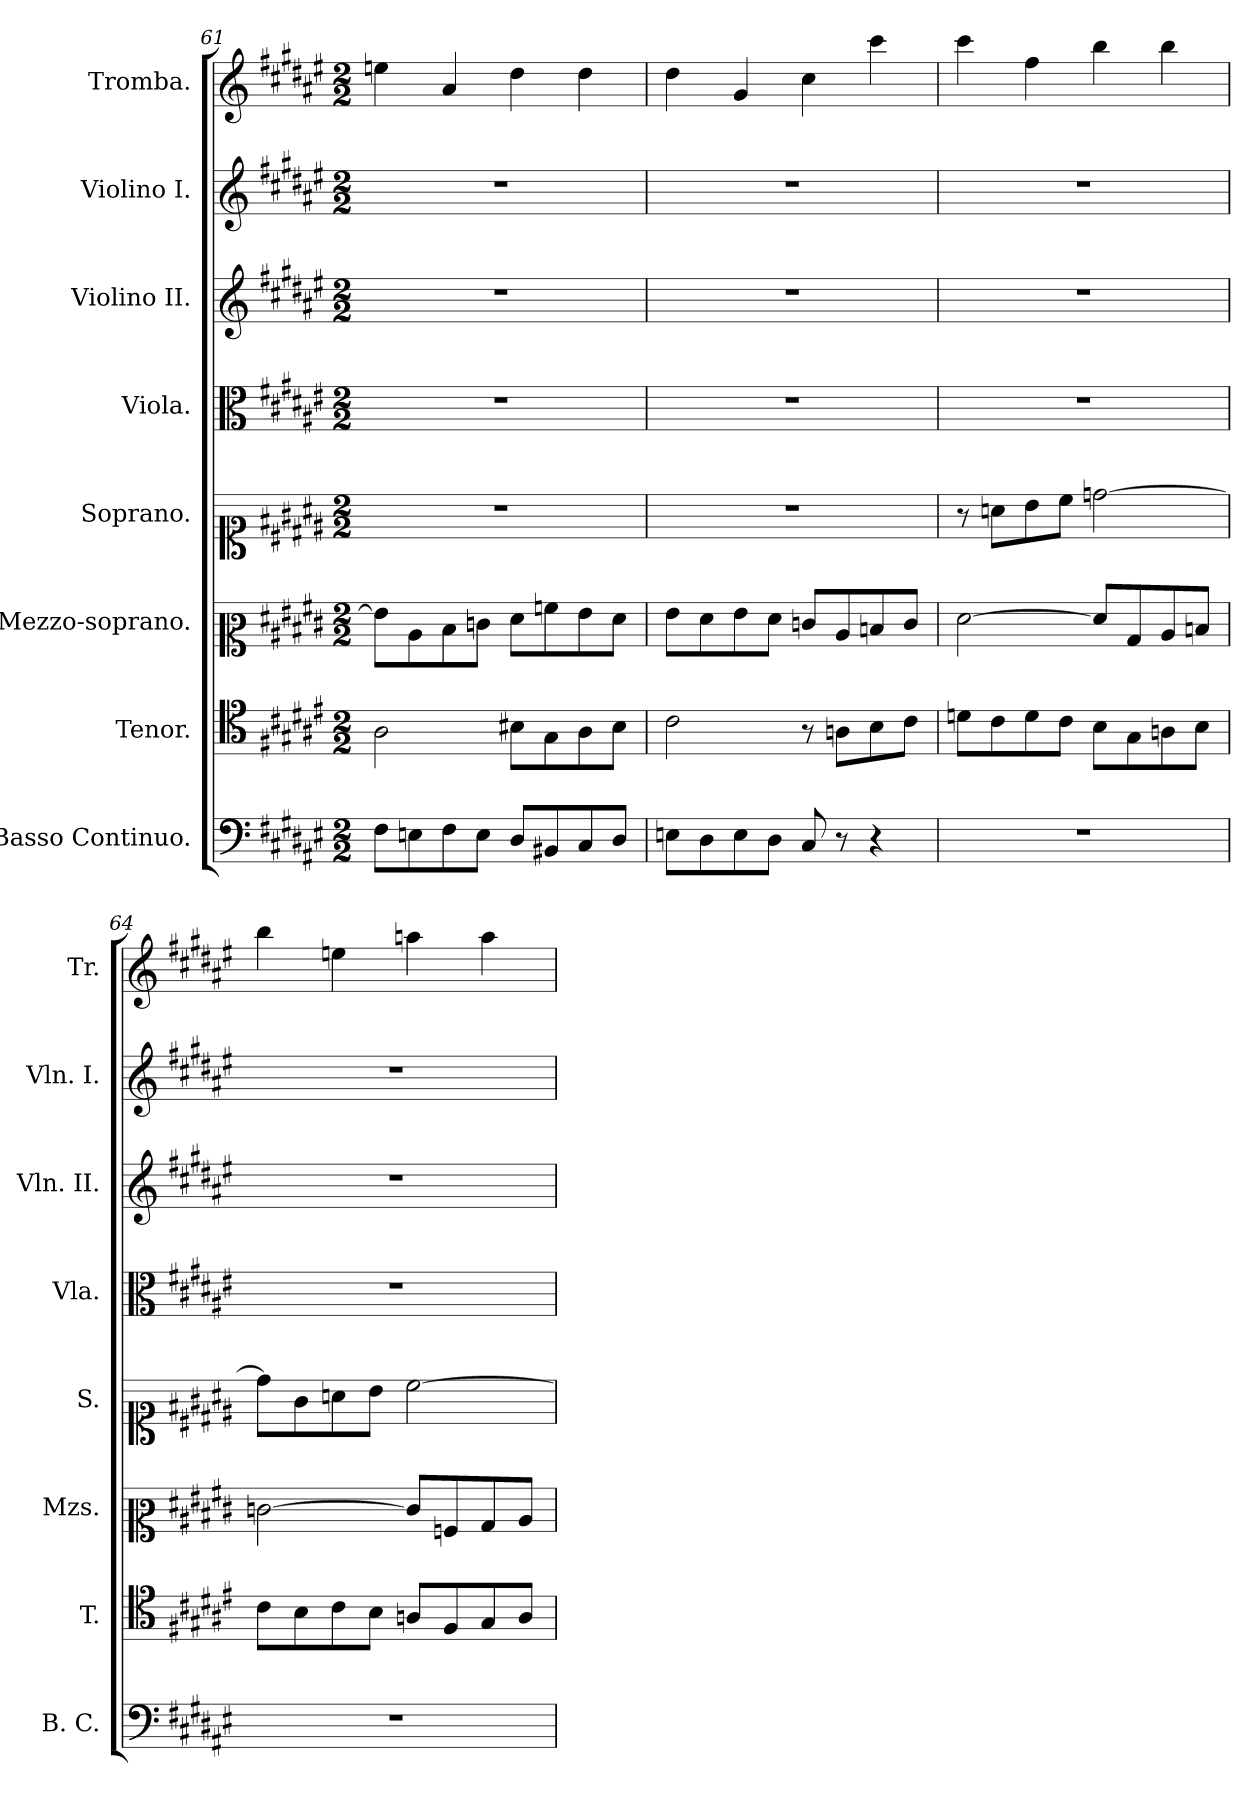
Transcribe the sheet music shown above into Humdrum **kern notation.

**kern	**kern	**kern	**kern	**kern	**kern	**kern	**kern
*part8	*part7	*part6	*part5	*part4	*part3	*part2	*part1
*staff8	*staff7	*staff6	*staff5	*staff4	*staff3	*staff2	*staff1
*I"Basso Continuo.	*I"Tenor.	*I"Mezzo-soprano.	*I"Soprano.	*I"Viola.	*I"Violino II.	*I"Violino I.	*I"Tromba.
*I'B. C.	*I'T.	*I'Mzs.	*I'S.	*I'Vla.	*I'Vln. II.	*I'Vln. I.	*I'Tr.
*clefF4	*clefC4	*clefC2	*clefC1	*clefC3	*clefG2	*clefG2	*clefG2
*k[f#c#g#d#a#e#]	*k[f#c#g#d#a#e#]	*k[f#c#g#d#a#e#]	*k[f#c#g#d#a#e#]	*k[f#c#g#d#a#e#]	*k[f#c#g#d#a#e#]	*k[f#c#g#d#a#e#]	*k[f#c#g#d#a#e#]
*M2/2	*M2/2	*M2/2	*M2/2	*M2/2	*M2/2	*M2/2	*M2/2
=61	=61	=61	=61	=61	=61	=61	=61
8F#\L	2A#\	8g#\L]	1r	1r	1r	1r	4een\
8En\	.	8c#\	.	.	.	.	.
8F#\	.	8d#\	.	.	.	.	4a#/
8E\J	.	8en\J	.	.	.	.	.
8D#/L	8B#X\L	8f#\L	.	.	.	.	4dd#\
8BB#X/	8G#\	8an\	.	.	.	.	.
8C#/	8A#\	8g#\	.	.	.	.	4dd#\
8D#/J	8B#\J	8f#\J	.	.	.	.	.
=62	=62	=62	=62	=62	=62	=62	=62
8En\L	2c#\	8g#\L	1r	1r	1r	1r	4dd#\
8D#\	.	8f#\	.	.	.	.	.
8E\	.	8g#\	.	.	.	.	4g#/
8D#\J	.	8f#\J	.	.	.	.	.
8C#/	8r	8en/L	.	.	.	.	4cc#\
8r	8An\L	8c#/	.	.	.	.	.
4r	8B\	8dn/	.	.	.	.	4ccc#\
.	8c#\J	8e/J	.	.	.	.	.
=63	=63	=63	=63	=63	=63	=63	=63
1r	8dn\L	[2f#\	8r	1r	1r	1r	4ccc#\
.	8c#\	.	8an\L	.	.	.	.
.	8d\	.	8b\	.	.	.	4ff#\
.	8c#\J	.	8cc#\J	.	.	.	.
.	8B\L	8f#/L]	[2ddn\	.	.	.	4bb\
.	8G#\	8B/	.	.	.	.	.
.	8An\	8c#/	.	.	.	.	4bb\
.	8B\J	8dn/J	.	.	.	.	.
=64	=64	=64	=64	=64	=64	=64	=64
1r	8c#\L	[2en\	8dd\L]	1r	1r	1r	4bb\
.	8B\	.	8g#\	.	.	.	.
.	8c#\	.	8an\	.	.	.	4een\
.	8B\J	.	8b\J	.	.	.	.
.	8An/L	8e/L]	[2cc#\	.	.	.	4aan\
.	8F#/	8An/	.	.	.	.	.
.	8G#/	8B/	.	.	.	.	4aa\
.	8A/J	8c#/J	.	.	.	.	.
=	=	=	=	=	=	=	=
*-	*-	*-	*-	*-	*-	*-	*-
